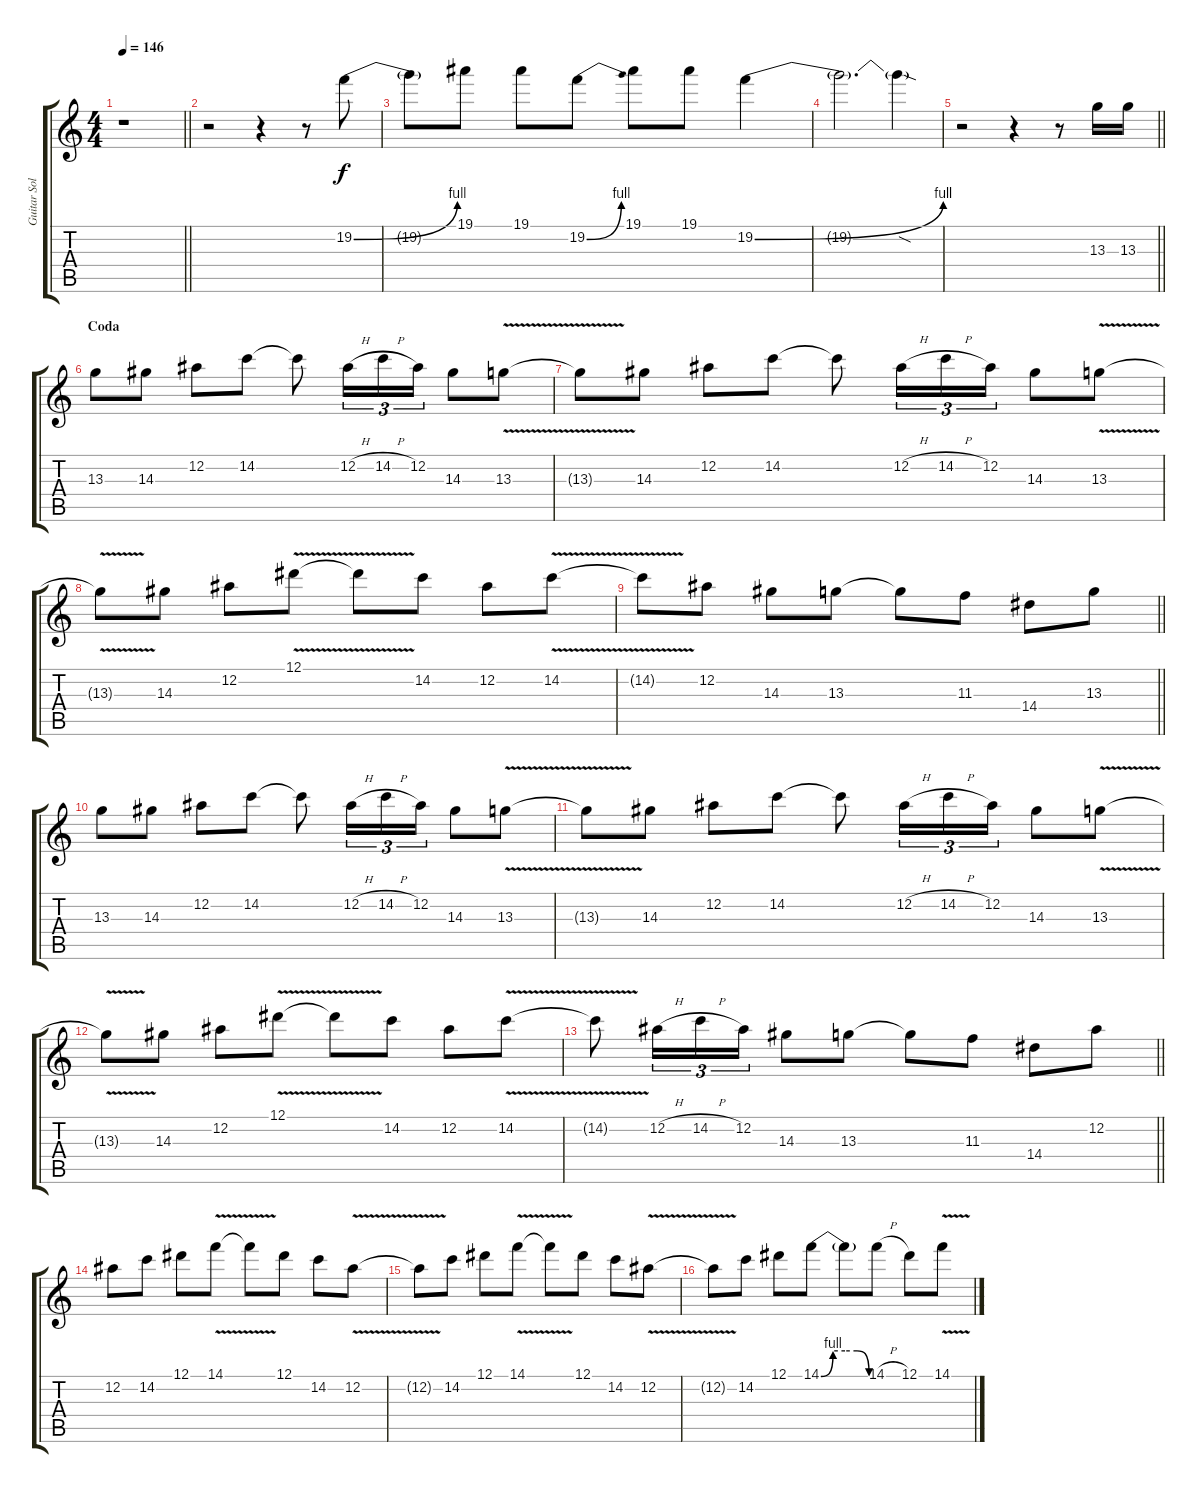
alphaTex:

\track ("Guitar Solo Left" "Guitar Sol") {instrument overdrivenguitar}
\staff {score tabs}
\tuning (Eb4 Bb3 Gb3 Db3 Ab2 Eb2) {hide}
\ts (4 4)
\tempo 146
\clef g2
\barLineRight lightlight
\ks c
r.1{dy f} |
r.2 r.4 r.8 19.2{be (bend 0 0 60 4)}.8 |
19.2{t}.8 19.1.8 19.1.8 19.2{be (bend 0 0 60 4)}.8 19.1.8 19.1.8 19.2{be (bend 0 0 60 4)}.4 |
19.2{t}.2{d} 19.2{sod t}.4 |
\barLineRight lightlight
r.2 r.4 r.8 13.3.16 13.3.16 |
\section ("" "Coda")
13.3.8 14.3.8 12.2.8 14.2.8 14.2{t}.8 12.2{h}.16{tu (3 2)} 14.2{h}.16{tu (3 2)} 12.2.16{tu (3 2)} 14.3.8 13.3{v}.8 |
13.3{t}.8 14.3.8 12.2.8 14.2.8 14.2{t}.8 12.2{h}.16{tu (3 2)} 14.2{h}.16{tu (3 2)} 12.2.16{tu (3 2)} 14.3.8 13.3{v}.8 |
13.3{t}.8 14.3.8 12.2.8 12.1{v}.8 12.1{t}.8 14.2.8 12.2.8 14.2{v}.8 |
\barLineRight lightlight
14.2{t}.8 12.2.8 14.3.8 13.3.8 13.3{t}.8 11.3.8 14.4.8 13.3.8 |
13.3.8 14.3.8 12.2.8 14.2.8 14.2{t}.8 12.2{h}.16{tu (3 2)} 14.2{h}.16{tu (3 2)} 12.2.16{tu (3 2)} 14.3.8 13.3{v}.8 |
13.3{t}.8 14.3.8 12.2.8 14.2.8 14.2{t}.8 12.2{h}.16{tu (3 2)} 14.2{h}.16{tu (3 2)} 12.2.16{tu (3 2)} 14.3.8 13.3{v}.8 |
13.3{t}.8 14.3.8 12.2.8 12.1{v}.8 12.1{t}.8 14.2.8 12.2.8 14.2{v}.8 |
\barLineRight lightlight
14.2{t}.8 12.2{h}.16{tu (3 2)} 14.2{h}.16{tu (3 2)} 12.2.16{tu (3 2)} 14.3.8 13.3.8 13.3{t}.8 11.3.8 14.4.8 12.2.8 |
12.2.8 14.2.8 12.1.8 14.1{v}.8 14.1{t}.8 12.1.8 14.2.8 12.2{v}.8 |
12.2{t}.8 14.2.8 12.1.8 14.1{v}.8 14.1{t}.8 12.1.8 14.2.8 12.2{v}.8 |
12.2{t}.8 14.2.8 12.1.8 14.1{be (custom 0 0 15 4 30 4 45 4 60 0)}.8 14.1{t}.8 14.1{h}.8 12.1.8 14.1{v h}.8
